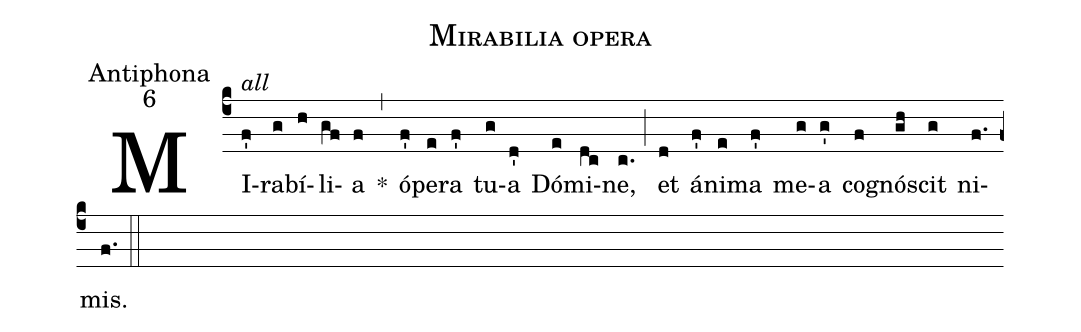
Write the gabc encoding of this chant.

name:Mirabilia opera;
office-part:Antiphona;
mode:6;
%%
(c4)<alt>all</alt>MI(f')ra(g)bí(h)li(gf)a(f) *(,) ó(f')pe(e)ra(f') tu(g)a(d') Dó(e)mi(dc)ne,(c.) (;) et(d) á(f')ni(e)ma(f') me(g)a(g') co(f)gnó(gh)scit(g) ni(f.)mis.(f.) (::)
